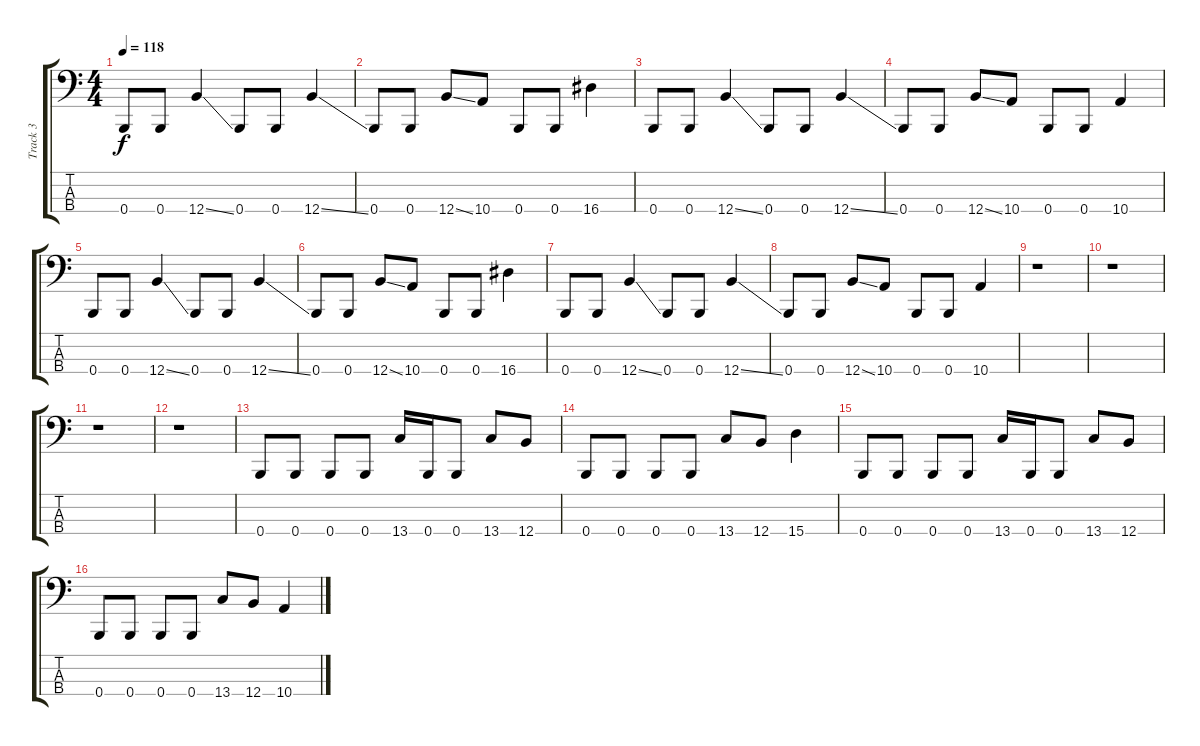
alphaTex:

\track ("Track 3" "Track 3") {instrument electricbasspick}
\staff {score tabs}
\tuning (E2 B1 Gb1 B0) {hide}
\ts (4 4)
\tempo 118
\clef f4
\ks c
0.4.8{dy f} 0.4.8 12.4{ss}.4 0.4.8 0.4.8 12.4{ss}.4 |
0.4.8 0.4.8 12.4{ss}.8 10.4.8 0.4.8 0.4.8 16.4.4 |
0.4.8 0.4.8 12.4{ss}.4 0.4.8 0.4.8 12.4{ss}.4 |
0.4.8 0.4.8 12.4{ss}.8 10.4.8 0.4.8 0.4.8 10.4.4 |
0.4.8 0.4.8 12.4{ss}.4 0.4.8 0.4.8 12.4{ss}.4 |
0.4.8 0.4.8 12.4{ss}.8 10.4.8 0.4.8 0.4.8 16.4.4 |
0.4.8 0.4.8 12.4{ss}.4 0.4.8 0.4.8 12.4{ss}.4 |
0.4.8 0.4.8 12.4{ss}.8 10.4.8 0.4.8 0.4.8 10.4.4 |
r.1 |
r.1 |
r.1 |
r.1 |
0.4.8 0.4.8 0.4.8 0.4.8 13.4.16 0.4.16 0.4.8 13.4.8 12.4.8 |
0.4.8 0.4.8 0.4.8 0.4.8 13.4.8 12.4.8 15.4.4 |
0.4.8 0.4.8 0.4.8 0.4.8 13.4.16 0.4.16 0.4.8 13.4.8 12.4.8 |
0.4.8 0.4.8 0.4.8 0.4.8 13.4.8 12.4.8 10.4.4
